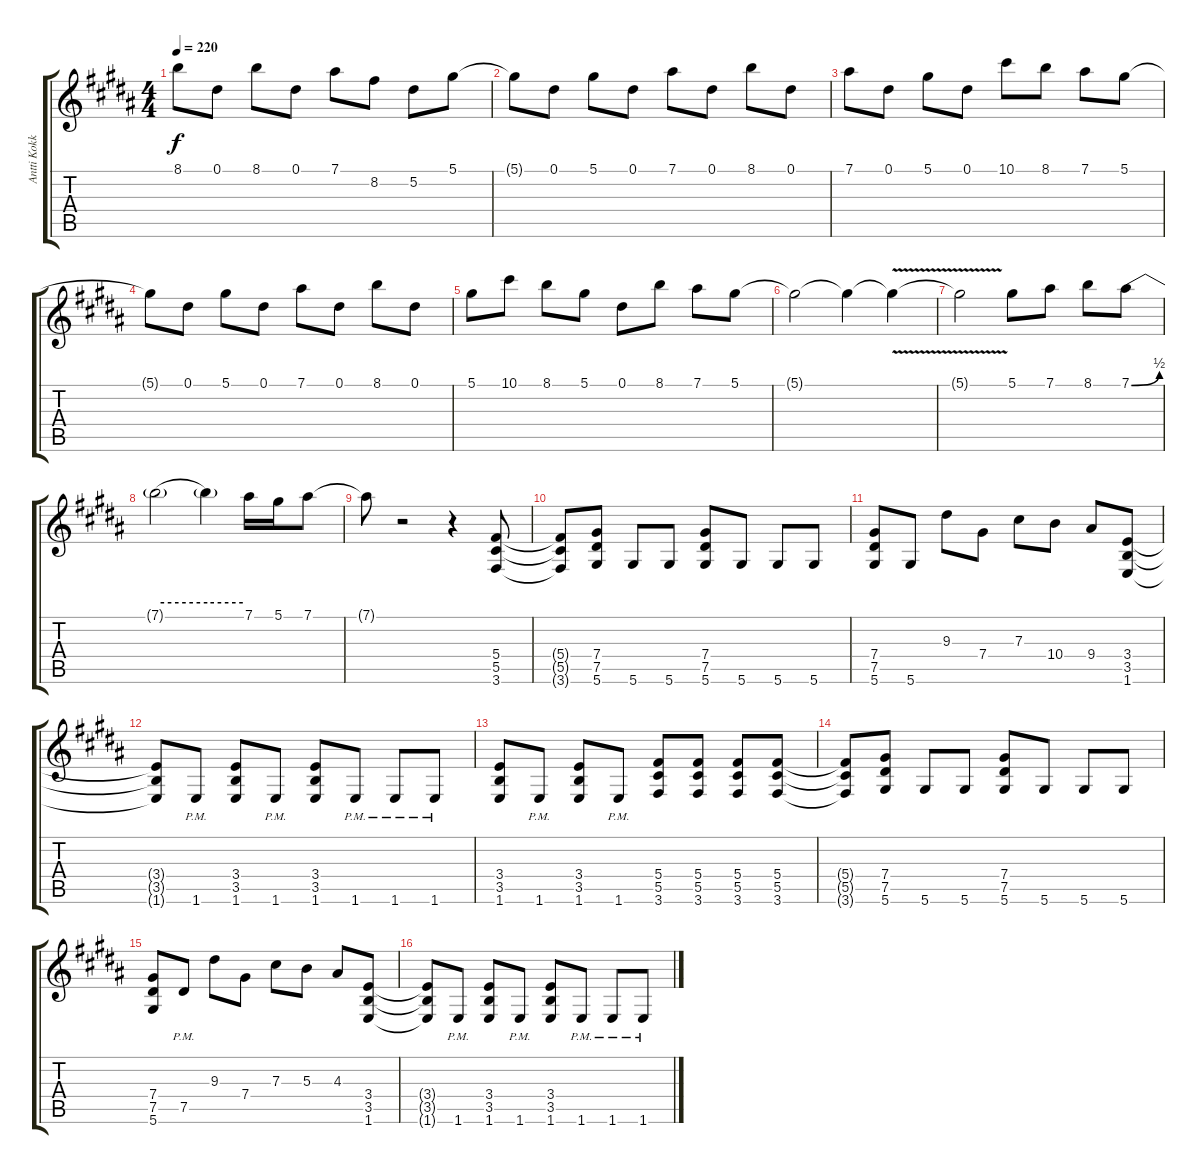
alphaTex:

\track ("Antti Kokko" "Antti Kokk") {instrument distortionguitar}
\staff {score tabs}
\tuning (Eb4 Bb3 Gb3 Db3 Ab2 Eb2) {hide}
\ts (4 4)
\tempo 220
\clef g2
\ks b
8.1.8{dy f} 0.1.8 8.1.8 0.1.8 7.1.8 8.2.8 5.2.8 5.1.8 |
\ks g#minor
5.1{t}.8 0.1.8 5.1.8 0.1.8 7.1.8 0.1.8 8.1.8 0.1.8 |
\ks b
7.1.8 0.1.8 5.1.8 0.1.8 10.1.8 8.1.8 7.1.8 5.1.8 |
\ks g#minor
5.1{t}.8 0.1.8 5.1.8 0.1.8 7.1.8 0.1.8 8.1.8 0.1.8 |
\ks b
5.1.8 10.1.8 8.1.8 5.1.8 0.1.8 8.1.8 7.1.8 5.1.8 |
5.1{t}.2 5.1{t}.4 5.1{v t}.4 |
\ks g#minor
5.1{v t}.2 5.1.8 7.1.8 8.1.8 7.1{be (bend 0 0 60 2)}.8 |
7.1{be (hold 0 2 60 2) t}.2 7.1{be (hold 0 2 60 2) t}.4 7.1.16 5.1.16 7.1.8 |
\ks b
7.1{t}.8 r.2 r.4 (5.4 5.5 3.6).8 |
\ks g#minor
(5.4{t} 5.5{t} 3.6{t}).8 (7.4 7.5 5.6).8 5.6.8 5.6.8 (7.4 7.5 5.6).8 5.6.8 5.6.8 5.6.8 |
\ks b
(7.4 7.5 5.6).8 5.6.8 9.3.8 7.4.8 7.3.8 10.4.8 9.4.8 (3.4 3.5 1.6).8 |
\ks g#minor
(3.4{t} 3.5{t} 1.6{t}).8 1.6{pm}.8 (3.4 3.5 1.6).8 1.6{pm}.8 (3.4 3.5 1.6).8 1.6{pm}.8 1.6{pm}.8 1.6{pm}.8 |
\ks b
(3.4 3.5 1.6).8 1.6{pm}.8 (3.4 3.5 1.6).8 1.6{pm}.8 (5.4 5.5 3.6).8 (5.4 5.5 3.6).8 (5.4 5.5 3.6).8 (5.4 5.5 3.6).8 |
\ks g#minor
(5.4{t} 5.5{t} 3.6{t}).8 (7.4 7.5 5.6).8 5.6.8 5.6.8 (7.4 7.5 5.6).8 5.6.8 5.6.8 5.6.8 |
\ks b
(7.4 7.5 5.6).8 7.5{pm}.8 9.3.8 7.4.8 7.3.8 5.3.8 4.3.8 (3.4 3.5 1.6).8 |
\ks g#minor
(3.4{t} 3.5{t} 1.6{t}).8 1.6{pm}.8 (3.4 3.5 1.6).8 1.6{pm}.8 (3.4 3.5 1.6).8 1.6{pm}.8 1.6{pm}.8 1.6{pm}.8
